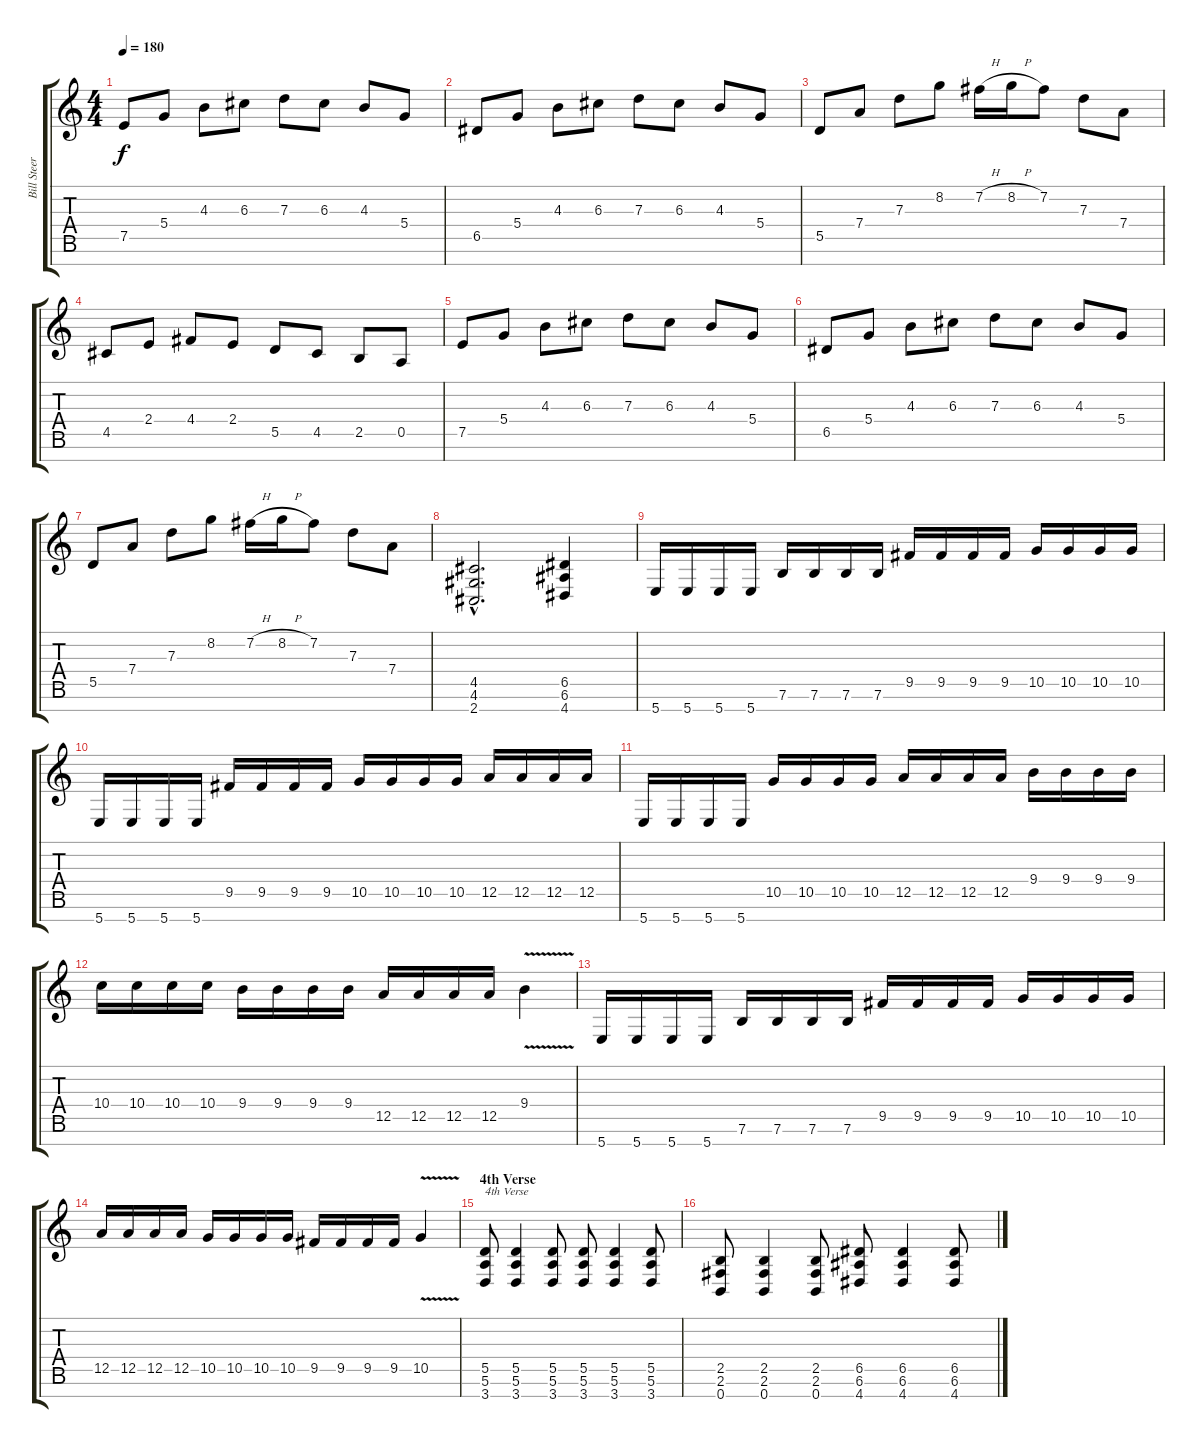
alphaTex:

\track ("Bill Steer" "Bill Steer") {instrument distortionguitar}
\staff {score tabs}
\tuning (E4 B3 G3 D3 A2 E2 B1) {hide}
\ts (4 4)
\tempo 180
\clef g2
\ks c
7.5.8{dy f} 5.4.8 4.3.8 6.3.8 7.3.8 6.3.8 4.3.8 5.4.8 |
6.5.8 5.4.8 4.3.8 6.3.8 7.3.8 6.3.8 4.3.8 5.4.8 |
5.5.8 7.4.8 7.3.8 8.2.8 7.2{h}.16 8.2{h}.16 7.2.8 7.3.8 7.4.8 |
4.5.8 2.4.8 4.4.8 2.4.8 5.5.8 4.5.8 2.5.8 0.5.8 |
7.5.8 5.4.8 4.3.8 6.3.8 7.3.8 6.3.8 4.3.8 5.4.8 |
6.5.8 5.4.8 4.3.8 6.3.8 7.3.8 6.3.8 4.3.8 5.4.8 |
5.5.8 7.4.8 7.3.8 8.2.8 7.2{h}.16 8.2{h}.16 7.2.8 7.3.8 7.4.8 |
(4.5{hac} 4.6{hac} 2.7{hac}).2{d} (6.5 6.6 4.7).4 |
5.7.16 5.7.16 5.7.16 5.7.16 7.6.16 7.6.16 7.6.16 7.6.16 9.5.16 9.5.16 9.5.16 9.5.16 10.5.16 10.5.16 10.5.16 10.5.16 |
5.7.16 5.7.16 5.7.16 5.7.16 9.5.16 9.5.16 9.5.16 9.5.16 10.5.16 10.5.16 10.5.16 10.5.16 12.5.16 12.5.16 12.5.16 12.5.16 |
5.7.16 5.7.16 5.7.16 5.7.16 10.5.16 10.5.16 10.5.16 10.5.16 12.5.16 12.5.16 12.5.16 12.5.16 9.4.16 9.4.16 9.4.16 9.4.16 |
10.4.16 10.4.16 10.4.16 10.4.16 9.4.16 9.4.16 9.4.16 9.4.16 12.5.16 12.5.16 12.5.16 12.5.16 9.4{v}.4 |
5.7.16 5.7.16 5.7.16 5.7.16 7.6.16 7.6.16 7.6.16 7.6.16 9.5.16 9.5.16 9.5.16 9.5.16 10.5.16 10.5.16 10.5.16 10.5.16 |
12.5.16 12.5.16 12.5.16 12.5.16 10.5.16 10.5.16 10.5.16 10.5.16 9.5.16 9.5.16 9.5.16 9.5.16 10.5{v}.4 |
\section ("" "4th Verse")
(5.5 5.6 3.7).8{txt "4th Verse"} (5.5 5.6 3.7).4 (5.5 5.6 3.7).8 (5.5 5.6 3.7).8 (5.5 5.6 3.7).4 (5.5 5.6 3.7).8 |
(2.5 2.6 0.7).8 (2.5 2.6 0.7).4 (2.5 2.6 0.7).8 (6.5 6.6 4.7).8 (6.5 6.6 4.7).4 (6.5 6.6 4.7).8
